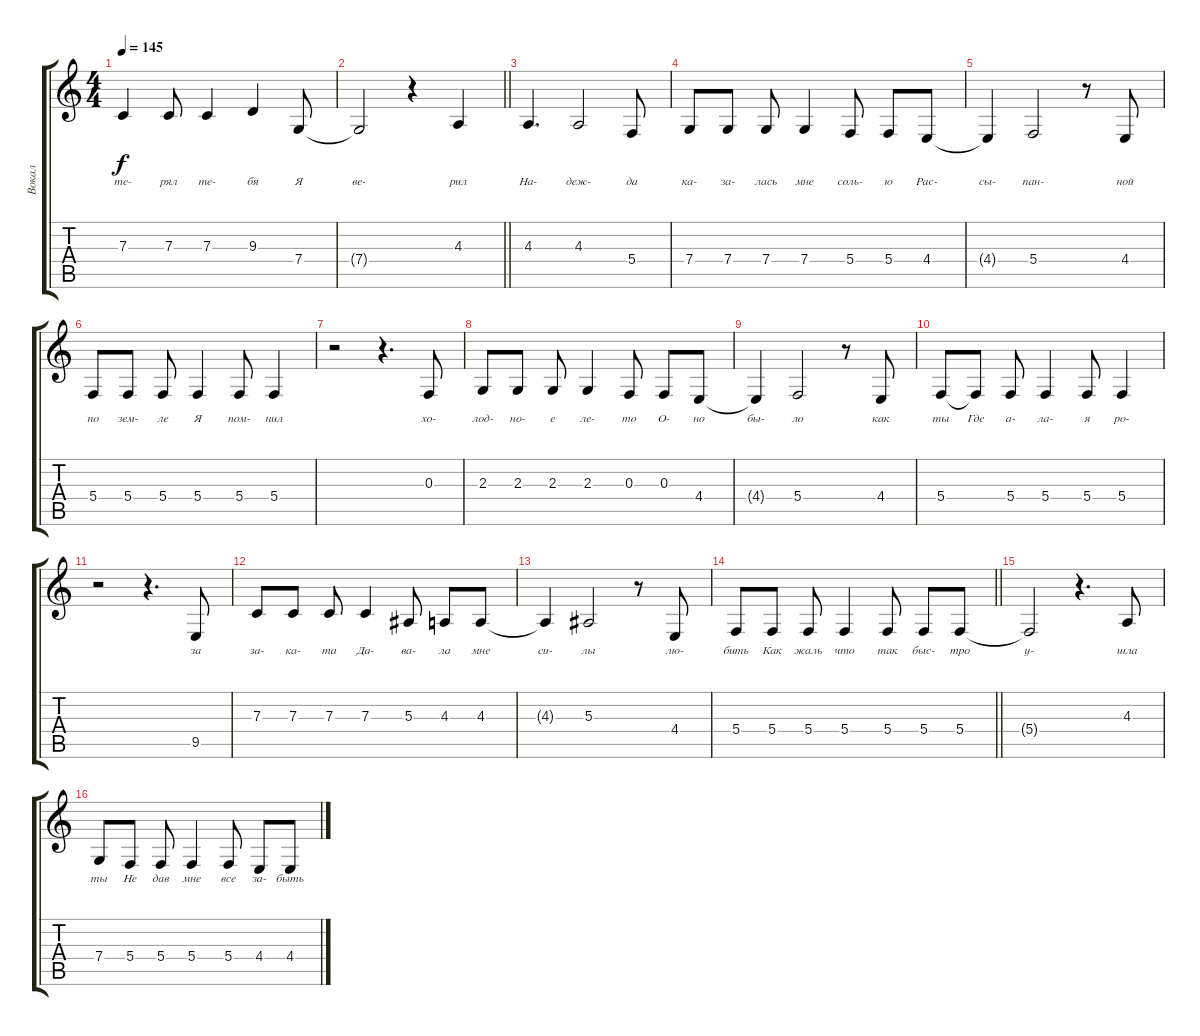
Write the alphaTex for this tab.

\track ("Вокал" "Вокал") {instrument pad3polysynth}
\staff {score tabs}
\tuning (D4 A3 F3 C3 G2 C2) {hide}
\ts (4 4)
\tempo 145
\clef g2
\ks c
7.3.4{lyrics (0 "те-") lyrics (1 "") lyrics (2 "") lyrics (3 "") lyrics (4 "") dy f} 7.3.8{lyrics (0 "рял") lyrics (1 "") lyrics (2 "") lyrics (3 "") lyrics (4 "")} 7.3.4{lyrics (0 "те-") lyrics (1 "") lyrics (2 "") lyrics (3 "") lyrics (4 "")} 9.3.4{lyrics (0 "бя") lyrics (1 "") lyrics (2 "") lyrics (3 "") lyrics (4 "")} 7.4.8{lyrics (0 "Я") lyrics (1 "") lyrics (2 "") lyrics (3 "") lyrics (4 "")} |
\barLineRight lightlight
7.4{t}.2{lyrics (0 "ве-") lyrics (1 "") lyrics (2 "") lyrics (3 "") lyrics (4 "")} r.4 4.3.4{lyrics (0 "рил") lyrics (1 "") lyrics (2 "") lyrics (3 "") lyrics (4 "")} |
4.3.4{d lyrics (0 "На-") lyrics (1 "") lyrics (2 "") lyrics (3 "") lyrics (4 "")} 4.3.2{lyrics (0 "деж-") lyrics (1 "") lyrics (2 "") lyrics (3 "") lyrics (4 "")} 5.4.8{lyrics (0 "да") lyrics (1 "") lyrics (2 "") lyrics (3 "") lyrics (4 "")} |
7.4.8{lyrics (0 "ка-") lyrics (1 "") lyrics (2 "") lyrics (3 "") lyrics (4 "")} 7.4.8{lyrics (0 "за-") lyrics (1 "") lyrics (2 "") lyrics (3 "") lyrics (4 "")} 7.4.8{lyrics (0 "лась") lyrics (1 "") lyrics (2 "") lyrics (3 "") lyrics (4 "")} 7.4.4{lyrics (0 "мне") lyrics (1 "") lyrics (2 "") lyrics (3 "") lyrics (4 "")} 5.4.8{lyrics (0 "соль-") lyrics (1 "") lyrics (2 "") lyrics (3 "") lyrics (4 "")} 5.4.8{lyrics (0 "ю") lyrics (1 "") lyrics (2 "") lyrics (3 "") lyrics (4 "")} 4.4.8{lyrics (0 "Рас-") lyrics (1 "") lyrics (2 "") lyrics (3 "") lyrics (4 "")} |
4.4{t}.4{lyrics (0 "сы-") lyrics (1 "") lyrics (2 "") lyrics (3 "") lyrics (4 "")} 5.4.2{lyrics (0 "пан-") lyrics (1 "") lyrics (2 "") lyrics (3 "") lyrics (4 "")} r.8 4.4.8{lyrics (0 "ной") lyrics (1 "") lyrics (2 "") lyrics (3 "") lyrics (4 "")} |
5.4.8{lyrics (0 "по") lyrics (1 "") lyrics (2 "") lyrics (3 "") lyrics (4 "")} 5.4.8{lyrics (0 "зем-") lyrics (1 "") lyrics (2 "") lyrics (3 "") lyrics (4 "")} 5.4.8{lyrics (0 "ле") lyrics (1 "") lyrics (2 "") lyrics (3 "") lyrics (4 "")} 5.4.4{lyrics (0 "Я") lyrics (1 "") lyrics (2 "") lyrics (3 "") lyrics (4 "")} 5.4.8{lyrics (0 "пом-") lyrics (1 "") lyrics (2 "") lyrics (3 "") lyrics (4 "")} 5.4.4{lyrics (0 "нил") lyrics (1 "") lyrics (2 "") lyrics (3 "") lyrics (4 "")} |
r.2 r.4{d} 0.3.8{lyrics (0 "хо-") lyrics (1 "") lyrics (2 "") lyrics (3 "") lyrics (4 "")} |
2.3.8{lyrics (0 "лод-") lyrics (1 "") lyrics (2 "") lyrics (3 "") lyrics (4 "")} 2.3.8{lyrics (0 "но-") lyrics (1 "") lyrics (2 "") lyrics (3 "") lyrics (4 "")} 2.3.8{lyrics (0 "е") lyrics (1 "") lyrics (2 "") lyrics (3 "") lyrics (4 "")} 2.3.4{lyrics (0 "ле-") lyrics (1 "") lyrics (2 "") lyrics (3 "") lyrics (4 "")} 0.3.8{lyrics (0 "то") lyrics (1 "") lyrics (2 "") lyrics (3 "") lyrics (4 "")} 0.3.8{lyrics (0 "О-") lyrics (1 "") lyrics (2 "") lyrics (3 "") lyrics (4 "")} 4.4.8{lyrics (0 "но") lyrics (1 "") lyrics (2 "") lyrics (3 "") lyrics (4 "")} |
4.4{t}.4{lyrics (0 "бы-") lyrics (1 "") lyrics (2 "") lyrics (3 "") lyrics (4 "")} 5.4.2{lyrics (0 "ло") lyrics (1 "") lyrics (2 "") lyrics (3 "") lyrics (4 "")} r.8 4.4.8{lyrics (0 "как") lyrics (1 "") lyrics (2 "") lyrics (3 "") lyrics (4 "")} |
5.4.8{lyrics (0 "ты") lyrics (1 "") lyrics (2 "") lyrics (3 "") lyrics (4 "")} 5.4{t}.8{lyrics (0 "Где") lyrics (1 "") lyrics (2 "") lyrics (3 "") lyrics (4 "")} 5.4.8{lyrics (0 "а-") lyrics (1 "") lyrics (2 "") lyrics (3 "") lyrics (4 "")} 5.4.4{lyrics (0 "ла-") lyrics (1 "") lyrics (2 "") lyrics (3 "") lyrics (4 "")} 5.4.8{lyrics (0 "я") lyrics (1 "") lyrics (2 "") lyrics (3 "") lyrics (4 "")} 5.4.4{lyrics (0 "ро-") lyrics (1 "") lyrics (2 "") lyrics (3 "") lyrics (4 "")} |
r.2 r.4{d} 9.5.8{lyrics (0 "за") lyrics (1 "") lyrics (2 "") lyrics (3 "") lyrics (4 "")} |
7.3.8{lyrics (0 "за-") lyrics (1 "") lyrics (2 "") lyrics (3 "") lyrics (4 "")} 7.3.8{lyrics (0 "ка-") lyrics (1 "") lyrics (2 "") lyrics (3 "") lyrics (4 "")} 7.3.8{lyrics (0 "та") lyrics (1 "") lyrics (2 "") lyrics (3 "") lyrics (4 "")} 7.3.4{lyrics (0 "Да-") lyrics (1 "") lyrics (2 "") lyrics (3 "") lyrics (4 "")} 5.3.8{lyrics (0 "ва-") lyrics (1 "") lyrics (2 "") lyrics (3 "") lyrics (4 "")} 4.3.8{lyrics (0 "ла") lyrics (1 "") lyrics (2 "") lyrics (3 "") lyrics (4 "")} 4.3.8{lyrics (0 "мне") lyrics (1 "") lyrics (2 "") lyrics (3 "") lyrics (4 "")} |
4.3{t}.4{lyrics (0 "си-") lyrics (1 "") lyrics (2 "") lyrics (3 "") lyrics (4 "")} 5.3.2{lyrics (0 "лы") lyrics (1 "") lyrics (2 "") lyrics (3 "") lyrics (4 "")} r.8 4.4.8{lyrics (0 "лю-") lyrics (1 "") lyrics (2 "") lyrics (3 "") lyrics (4 "")} |
\barLineRight lightlight
5.4.8{lyrics (0 "бить") lyrics (1 "") lyrics (2 "") lyrics (3 "") lyrics (4 "")} 5.4.8{lyrics (0 "Как") lyrics (1 "") lyrics (2 "") lyrics (3 "") lyrics (4 "")} 5.4.8{lyrics (0 "жаль") lyrics (1 "") lyrics (2 "") lyrics (3 "") lyrics (4 "")} 5.4.4{lyrics (0 "что") lyrics (1 "") lyrics (2 "") lyrics (3 "") lyrics (4 "")} 5.4.8{lyrics (0 "так") lyrics (1 "") lyrics (2 "") lyrics (3 "") lyrics (4 "")} 5.4.8{lyrics (0 "быс-") lyrics (1 "") lyrics (2 "") lyrics (3 "") lyrics (4 "")} 5.4.8{lyrics (0 "тро") lyrics (1 "") lyrics (2 "") lyrics (3 "") lyrics (4 "")} |
5.4{t}.2{lyrics (0 "у-") lyrics (1 "") lyrics (2 "") lyrics (3 "") lyrics (4 "")} r.4{d} 4.3.8{lyrics (0 "шла") lyrics (1 "") lyrics (2 "") lyrics (3 "") lyrics (4 "")} |
7.4.8{lyrics (0 "ты") lyrics (1 "") lyrics (2 "") lyrics (3 "") lyrics (4 "")} 5.4.8{lyrics (0 "Не") lyrics (1 "") lyrics (2 "") lyrics (3 "") lyrics (4 "")} 5.4.8{lyrics (0 "дав") lyrics (1 "") lyrics (2 "") lyrics (3 "") lyrics (4 "")} 5.4.4{lyrics (0 "мне") lyrics (1 "") lyrics (2 "") lyrics (3 "") lyrics (4 "")} 5.4.8{lyrics (0 "все") lyrics (1 "") lyrics (2 "") lyrics (3 "") lyrics (4 "")} 4.4.8{lyrics (0 "за-") lyrics (1 "") lyrics (2 "") lyrics (3 "") lyrics (4 "")} 4.4.8{lyrics (0 "быть") lyrics (1 "") lyrics (2 "") lyrics (3 "") lyrics (4 "")}
